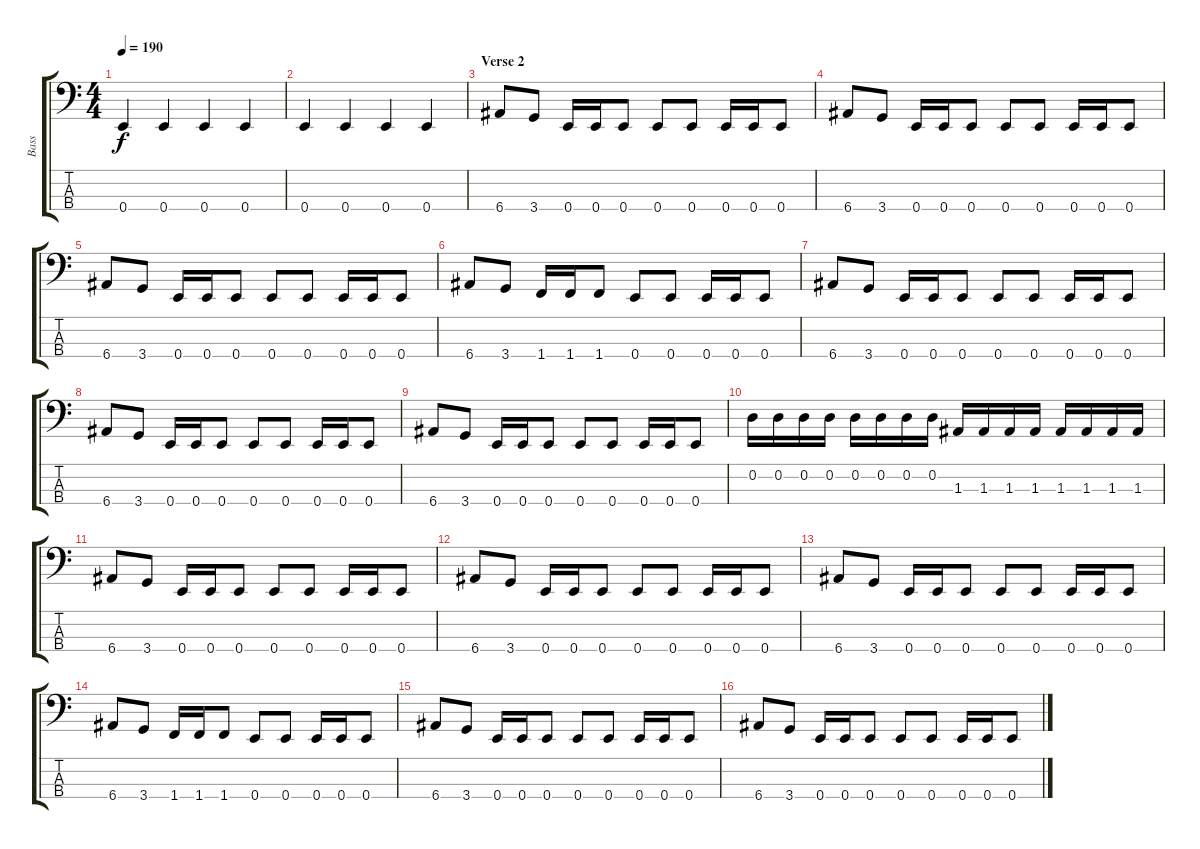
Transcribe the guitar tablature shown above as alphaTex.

\track ("Bass" "Bass") {instrument electricbassfinger}
\staff {score tabs}
\tuning (G2 D2 A1 E1) {hide}
\ts (4 4)
\tempo 190
\clef f4
\ks c
0.4.4{dy f} 0.4.4 0.4.4 0.4.4 |
0.4.4 0.4.4 0.4.4 0.4.4 |
\section ("" "Verse 2")
6.4.8 3.4.8 0.4.16 0.4.16 0.4.8 0.4.8 0.4.8 0.4.16 0.4.16 0.4.8 |
6.4.8 3.4.8 0.4.16 0.4.16 0.4.8 0.4.8 0.4.8 0.4.16 0.4.16 0.4.8 |
6.4.8 3.4.8 0.4.16 0.4.16 0.4.8 0.4.8 0.4.8 0.4.16 0.4.16 0.4.8 |
6.4.8 3.4.8 1.4.16 1.4.16 1.4.8 0.4.8 0.4.8 0.4.16 0.4.16 0.4.8 |
6.4.8 3.4.8 0.4.16 0.4.16 0.4.8 0.4.8 0.4.8 0.4.16 0.4.16 0.4.8 |
6.4.8 3.4.8 0.4.16 0.4.16 0.4.8 0.4.8 0.4.8 0.4.16 0.4.16 0.4.8 |
6.4.8 3.4.8 0.4.16 0.4.16 0.4.8 0.4.8 0.4.8 0.4.16 0.4.16 0.4.8 |
0.2.16 0.2.16 0.2.16 0.2.16 0.2.16 0.2.16 0.2.16 0.2.16 1.3.16 1.3.16 1.3.16 1.3.16 1.3.16 1.3.16 1.3.16 1.3.16 |
6.4.8 3.4.8 0.4.16 0.4.16 0.4.8 0.4.8 0.4.8 0.4.16 0.4.16 0.4.8 |
6.4.8 3.4.8 0.4.16 0.4.16 0.4.8 0.4.8 0.4.8 0.4.16 0.4.16 0.4.8 |
6.4.8 3.4.8 0.4.16 0.4.16 0.4.8 0.4.8 0.4.8 0.4.16 0.4.16 0.4.8 |
6.4.8 3.4.8 1.4.16 1.4.16 1.4.8 0.4.8 0.4.8 0.4.16 0.4.16 0.4.8 |
6.4.8 3.4.8 0.4.16 0.4.16 0.4.8 0.4.8 0.4.8 0.4.16 0.4.16 0.4.8 |
6.4.8 3.4.8 0.4.16 0.4.16 0.4.8 0.4.8 0.4.8 0.4.16 0.4.16 0.4.8
